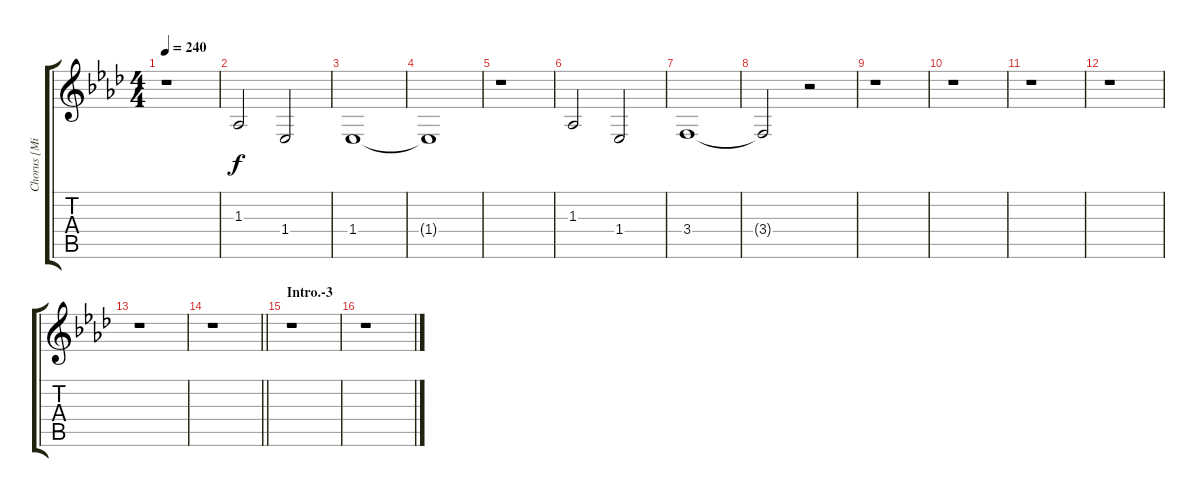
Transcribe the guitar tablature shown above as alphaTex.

\track ("Chorus [Mio]" "Chorus [Mi") {instrument violin}
\staff {score tabs}
\tuning (E4 B3 G3 D3 A2 E2) {hide}
\ts (4 4)
\tempo 240
\clef g2
\ks ab
r.1{dy f} |
1.3.2 1.4.2 |
1.4.1 |
1.4{t}.1 |
r.1 |
1.3.2 1.4.2 |
3.4.1 |
3.4{t}.2 r.2 |
r.1 |
r.1 |
r.1 |
r.1 |
r.1 |
\barLineRight lightlight
r.1 |
\section ("" "Intro.-3")
r.1 |
r.1
